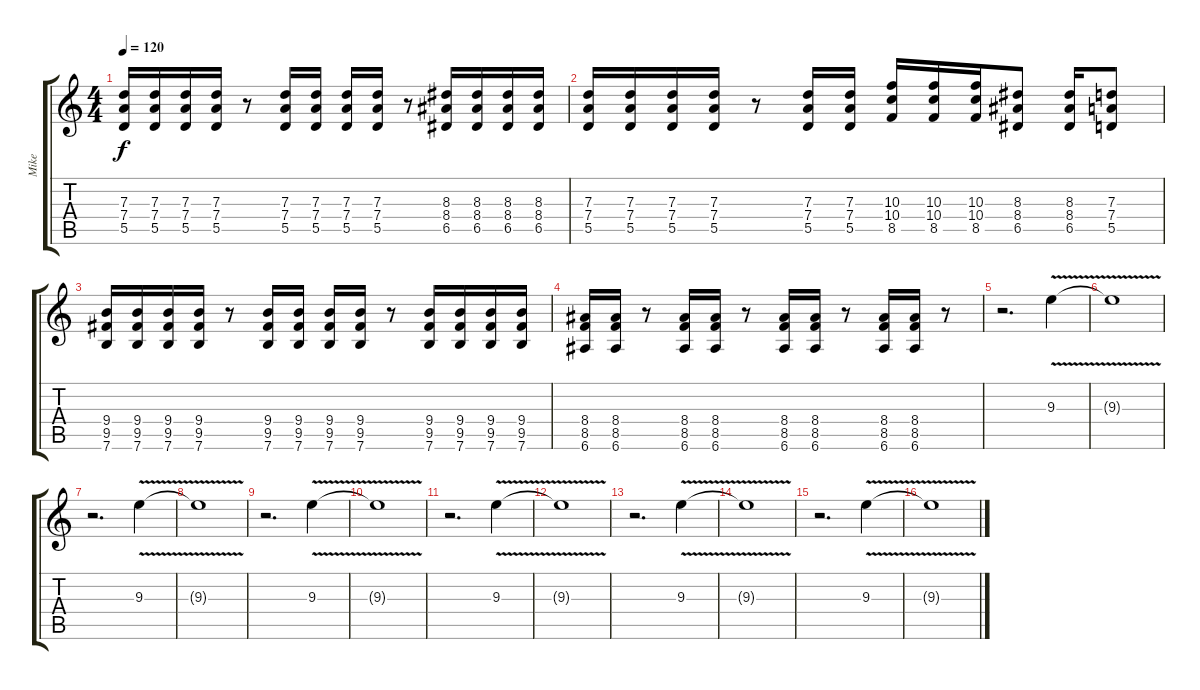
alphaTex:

\track ("Mike" "Mike") {instrument overdrivenguitar}
\staff {score tabs}
\tuning (E4 B3 G3 D3 A2 E2) {hide}
\ts (4 4)
\tempo 120
\clef g2
\ks c
(7.3 7.4 5.5).16{dy f} (7.3 7.4 5.5).16 (7.3 7.4 5.5).16 (7.3 7.4 5.5).16 r.8 (7.3 7.4 5.5).16 (7.3 7.4 5.5).16 (7.3 7.4 5.5).16 (7.3 7.4 5.5).16 r.8 (8.3 8.4 6.5).16 (8.3 8.4 6.5).16 (8.3 8.4 6.5).16 (8.3 8.4 6.5).16 |
(7.3 7.4 5.5).16 (7.3 7.4 5.5).16 (7.3 7.4 5.5).16 (7.3 7.4 5.5).16 r.8 (7.3 7.4 5.5).16 (7.3 7.4 5.5).16 (10.3 10.4 8.5).16 (10.3 10.4 8.5).16 (10.3 10.4 8.5).16 (8.3 8.4 6.5).8 (8.3 8.4 6.5).16 (7.3 7.4 5.5).8 |
(9.4 9.5 7.6).16 (9.4 9.5 7.6).16 (9.4 9.5 7.6).16 (9.4 9.5 7.6).16 r.8 (9.4 9.5 7.6).16 (9.4 9.5 7.6).16 (9.4 9.5 7.6).16 (9.4 9.5 7.6).16 r.8 (9.4 9.5 7.6).16 (9.4 9.5 7.6).16 (9.4 9.5 7.6).16 (9.4 9.5 7.6).16 |
(8.4 8.5 6.6).16 (8.4 8.5 6.6).16 r.8 (8.4 8.5 6.6).16 (8.4 8.5 6.6).16 r.8 (8.4 8.5 6.6).16 (8.4 8.5 6.6).16 r.8 (8.4 8.5 6.6).16 (8.4 8.5 6.6).16 r.8 |
r.2{d volume 0} 9.3{v}.4 |
9.3{t}.1{volume 16} |
r.2{d volume 0} 9.3{v}.4 |
9.3{t}.1{volume 16} |
r.2{d volume 0} 9.3{v}.4 |
9.3{t}.1{volume 16} |
r.2{d volume 0} 9.3{v}.4 |
9.3{t}.1{volume 16} |
r.2{d volume 0} 9.3{v}.4 |
9.3{t}.1{volume 16} |
r.2{d volume 0} 9.3{v}.4 |
9.3{t}.1{volume 16}
